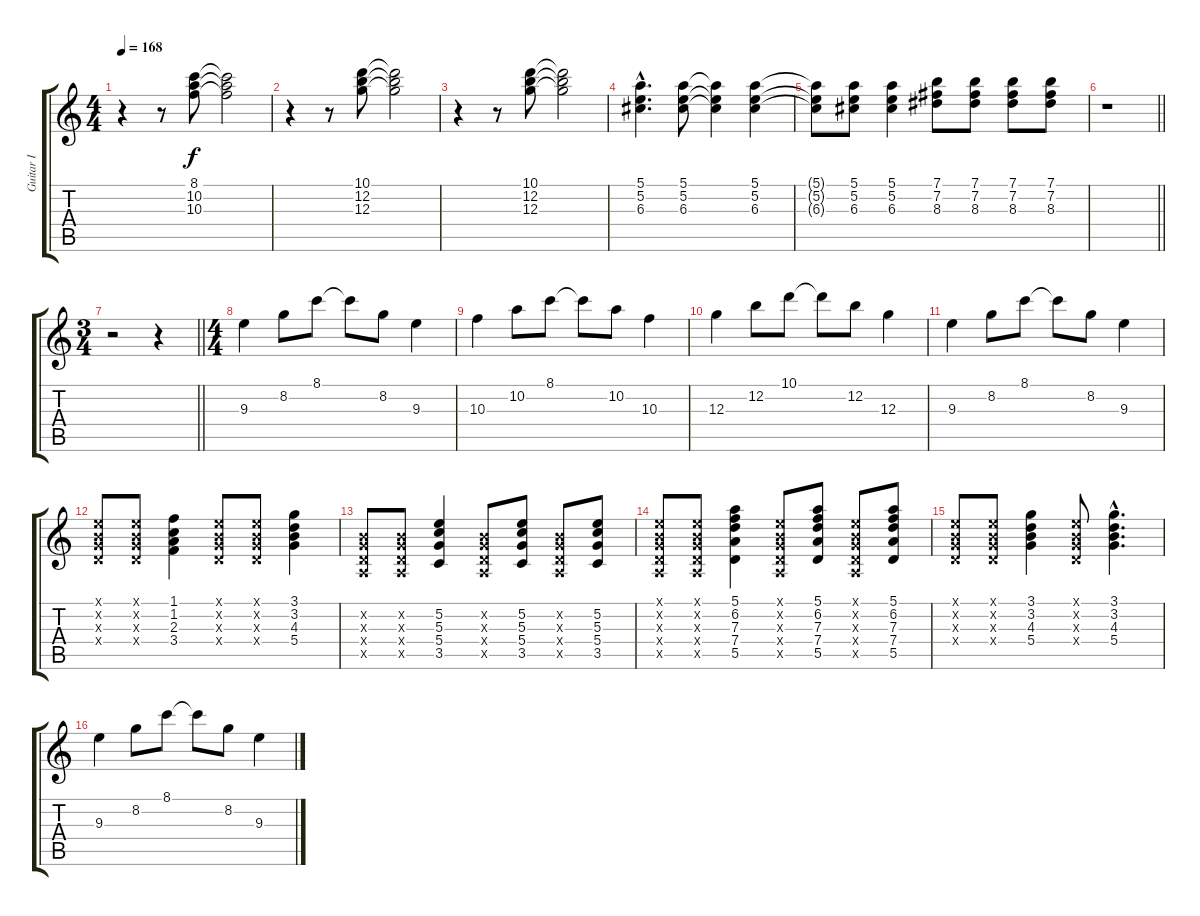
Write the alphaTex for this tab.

\track ("Guitar I" "Guitar I") {instrument overdrivenguitar}
\staff {score tabs}
\tuning (E4 B3 G3 D3 A2 E2) {hide}
\ts (4 4)
\tempo 168
\clef g2
\ks c
r.4{dy f} r.8 (8.1 10.2 10.3).8 (8.1{t} 10.2{t} 10.3{t}).2 |
r.4 r.8 (10.1 12.2 12.3).8 (10.1{t} 12.2{t} 12.3{t}).2 |
r.4 r.8 (10.1 12.2 12.3).8 (10.1{t} 12.2{t} 12.3{t}).2 |
(5.1{hac} 5.2{hac} 6.3{hac}).4{d} (5.1 5.2 6.3).8 (5.1{t} 5.2{t} 6.3{t}).4 (5.1 5.2 6.3).4 |
(5.1{t} 5.2{t} 6.3{t}).8 (5.1 5.2 6.3).8 (5.1 5.2 6.3).4 (7.1 7.2 8.3).8 (7.1 7.2 8.3).8 (7.1 7.2 8.3).8 (7.1 7.2 8.3).8 |
\barLineRight lightlight
r.1 |
\ts (3 4)
\barLineRight lightlight
r.2 r.4 |
\ts (4 4)
9.3.4 8.2.8 8.1.8 8.1{t}.8 8.2.8 9.3.4 |
10.3.4 10.2.8 8.1.8 8.1{t}.8 10.2.8 10.3.4 |
12.3.4 12.2.8 10.1.8 10.1{t}.8 12.2.8 12.3.4 |
9.3.4 8.2.8 8.1.8 8.1{t}.8 8.2.8 9.3.4 |
(0.1{x} 0.2{x} 0.3{x} 0.4{x}).8 (0.1{x} 0.2{x} 0.3{x} 0.4{x}).8 (1.1 1.2 2.3 3.4).4 (0.1{x} 0.2{x} 0.3{x} 0.4{x}).8 (0.1{x} 0.2{x} 0.3{x} 0.4{x}).8 (3.1 3.2 4.3 5.4).4 |
(0.2{x} 0.3{x} 0.4{x} 0.5{x}).8 (0.2{x} 0.3{x} 0.4{x} 0.5{x}).8 (5.2 5.3 5.4 3.5).4 (0.2{x} 0.3{x} 0.4{x} 0.5{x}).8 (5.2 5.3 5.4 3.5).8 (0.2{x} 0.3{x} 0.4{x} 0.5{x}).8 (5.2 5.3 5.4 3.5).8 |
(0.1{x} 0.2{x} 0.3{x} 0.4{x} 0.5{x}).8 (0.1{x} 0.2{x} 0.3{x} 0.4{x} 0.5{x}).8 (5.1 6.2 7.3 7.4 5.5).4 (0.1{x} 0.2{x} 0.3{x} 0.4{x} 0.5{x}).8 (5.1 6.2 7.3 7.4 5.5).8 (0.1{x} 0.2{x} 0.3{x} 0.4{x} 0.5{x}).8 (5.1 6.2 7.3 7.4 5.5).8 |
(0.1{x} 0.2{x} 0.3{x} 0.4{x}).8 (0.1{x} 0.2{x} 0.3{x} 0.4{x}).8 (3.1 3.2 4.3 5.4).4 (0.1{x} 0.2{x} 0.3{x} 0.4{x}).8 (3.1{hac} 3.2{hac} 4.3{hac} 5.4{hac}).4{d} |
9.3.4 8.2.8 8.1.8 8.1{t}.8 8.2.8 9.3.4
